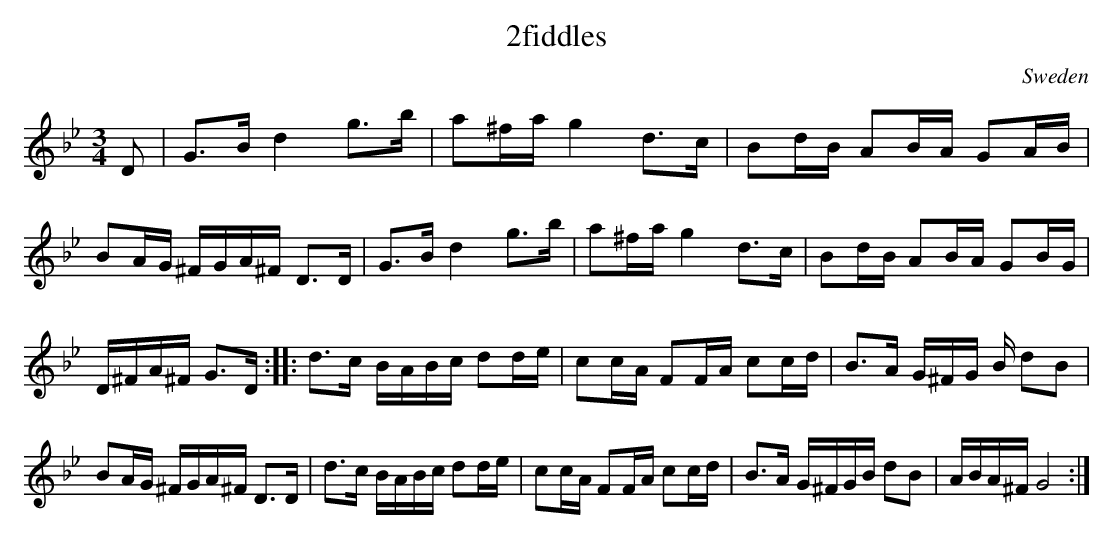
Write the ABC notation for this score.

X:1
T:2fiddles
M:3/4
L:1/8
O:Sweden
K:Gm
D |\
G>B d2 g>b | a^f/2a/2 g2 d>c | \
Bd/2B/2 AB/2A/2 GA/2B/2 | BA/2G/2 ^F/2G/2A/2^F/2 D>D |\
G>B d2 g>b | a^f/2a/2 g2 d>c |\
Bd/2B/2 AB/2A/2 GB/2G/2 | D/2^F/2A/2^F/2 G>D::\
d>c B/2A/2B/2c/2 dd/2e/2 | cc/2A/2  FF/2A/2 cc/2d/2 |\
B>A G/2^F/2G/2 B/2 dB | BA/2G/2 ^F/2G/2A/2^F/2 D>D |\
d>c B/2A/2B/2c/2 dd/2e/2 | cc/2A/2  FF/2A/2 cc/2d/2 |\
B>A G/2^F/2G/2B/2 dB | A/2B/2A/2^F/2 G4:|
